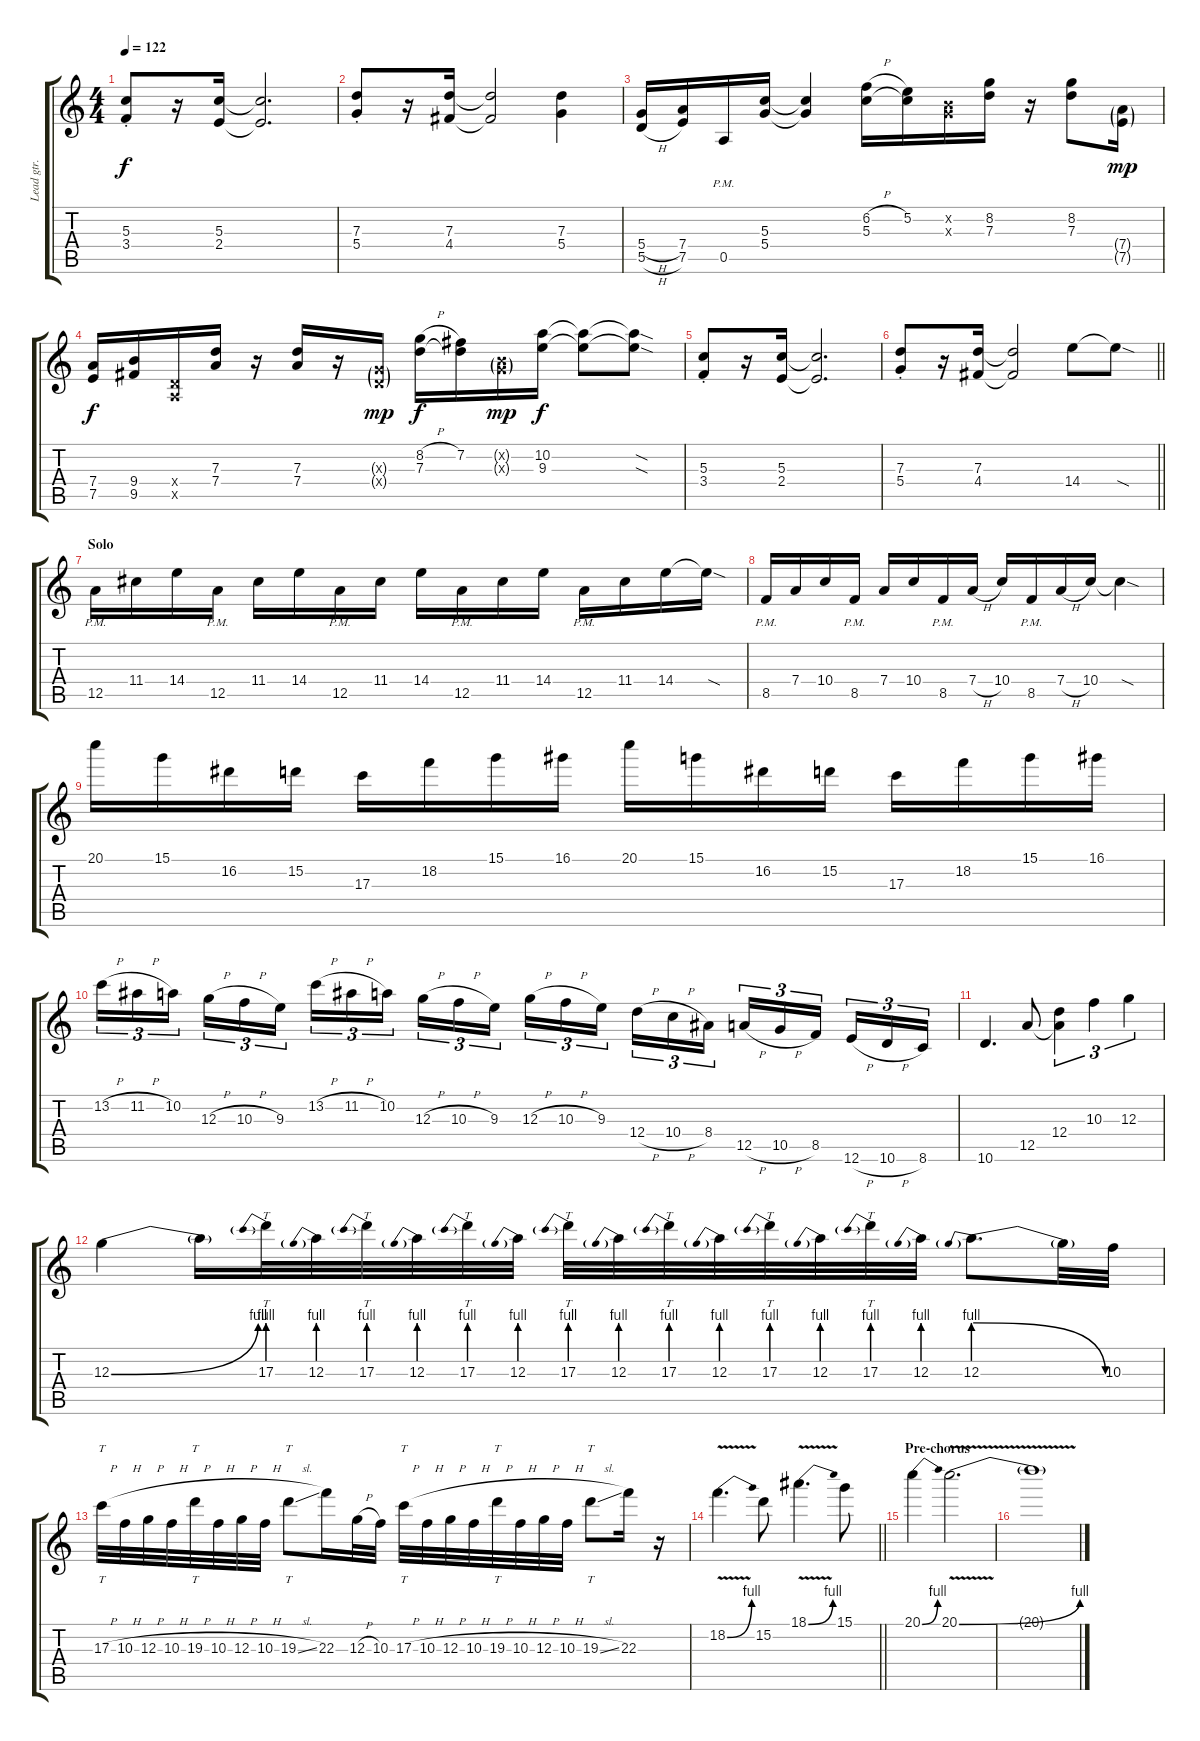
\track ("Lead gtr." "Lead gtr.") {instrument overdrivenguitar}
\staff {score tabs}
\tuning (E4 B3 G3 D3 A2 E2) {hide}
\ts (4 4)
\tempo 122
\clef g2
\ks c
(5.3{st} 3.4{st}).8{dy f} r.16 (5.3 2.4).16 (5.3{t} 2.4{t}).2{d} |
(7.3{st} 5.4{st}).8 r.16 (7.3 4.4).16 (7.3{t} 4.4{t}).2 (7.3 5.4).4 |
(5.4{h} 5.5{h}).16 (7.4 7.5).16 0.5{pm}.16 (5.3 5.4).16 (5.3{t} 5.4{t}).4 (6.2{h} 5.3).16 (5.2 5.3{t}).16 (0.2{x} 0.3{x}).16 (8.2 7.3).16 r.16 (8.2 7.3).8 (7.4{g} 7.5{g}).16{dy mp} |
(7.4 7.5).16{dy f} (9.4 9.5).16 (0.4{x} 0.5{x}).16 (7.3 7.4).16 r.16 (7.3 7.4).16 r.16 (0.3{g x} 0.4{g x}).16{dy mp} (8.2{h} 7.3).16{dy f} (7.2 7.3{t}).16 (0.2{g x} 0.3{g x}).16{dy mp} (10.2 9.3).16{dy f} (10.2{t} 9.3{t}).8 (10.2{sod t} 9.3{sod t}).8 |
(5.3{st} 3.4{st}).8 r.16 (5.3 2.4).16 (5.3{t} 2.4{t}).2{d} |
\barLineRight lightlight
(7.3{st} 5.4{st}).8 r.16 (7.3 4.4).16 (7.3{t} 4.4{t}).2 14.4.8{volume 15} 14.4{sod t}.8 |
\section ("" "Solo")
12.5{pm}.16 11.4.16 14.4.16 12.5{pm}.16 11.4.16 14.4.16 12.5{pm}.16 11.4.16 14.4.16 12.5{pm}.16 11.4.16 14.4.16 12.5{pm}.16 11.4.16 14.4.16 14.4{sod t}.16 |
8.5{pm}.16 7.4.16 10.4.16 8.5{pm}.16 7.4.16 10.4.16 8.5{pm}.16 7.4{h}.16 10.4.16 8.5{pm}.16 7.4{h}.16 10.4.16 10.4{sod t}.4 |
20.1.16 15.1.16 16.2.16 15.2.16 17.3.16 18.2.16 15.1.16 16.1.16 20.1.16 15.1.16 16.2.16 15.2.16 17.3.16 18.2.16 15.1.16 16.1.16 |
13.2{h}.16{tu (3 2)} 11.2{h}.16{tu (3 2)} 10.2.16{tu (3 2) beam splitsecondary} 12.3{h}.16{tu (3 2)} 10.3{h}.16{tu (3 2)} 9.3.16{tu (3 2)} 13.2{h}.16{tu (3 2)} 11.2{h}.16{tu (3 2)} 10.2.16{tu (3 2) beam splitsecondary} 12.3{h}.16{tu (3 2)} 10.3{h}.16{tu (3 2)} 9.3.16{tu (3 2)} 12.3{h}.16{tu (3 2)} 10.3{h}.16{tu (3 2)} 9.3.16{tu (3 2) beam splitsecondary} 12.4{h}.16{tu (3 2)} 10.4{h}.16{tu (3 2)} 8.4.16{tu (3 2)} 12.5{h}.16{tu (3 2)} 10.5{h}.16{tu (3 2)} 8.5.16{tu (3 2) beam splitsecondary} 12.6{h}.16{tu (3 2)} 10.6{h}.16{tu (3 2)} 8.6.16{tu (3 2)} |
10.6.4{d} 12.5.8 (12.4 12.5{t}).4{tu (3 2)} 10.3.4{tu (3 2)} 12.3.4{tu (3 2)} |
12.3{be (bend 0 0 60 4)}.4 12.3{t}.16 17.3{be (prebend 0 4 60 4)}.32{tt} 12.3{be (prebend 0 4 60 4)}.32 17.3{be (prebend 0 4 60 4)}.32{tt} 12.3{be (prebend 0 4 60 4)}.32 17.3{be (prebend 0 4 60 4)}.32{tt} 12.3{be (prebend 0 4 60 4)}.32 17.3{be (prebend 0 4 60 4)}.32{tt} 12.3{be (prebend 0 4 60 4)}.32 17.3{be (prebend 0 4 60 4)}.32{tt} 12.3{be (prebend 0 4 60 4)}.32 17.3{be (prebend 0 4 60 4)}.32{tt} 12.3{be (prebend 0 4 60 4)}.32 17.3{be (prebend 0 4 60 4)}.32{tt} 12.3{be (prebend 0 4 60 4)}.32 12.3{be (prebendrelease 0 4 60 0)}.8{d} 12.3{t}.32 10.3.32 |
17.3{h}.32{tt} 10.3{h}.32 12.3{h}.32 10.3{h}.32 19.3{h}.32{tt} 10.3{h}.32 12.3{h}.32 10.3{h}.32 19.3{sl}.8{tt} 22.3.16 12.3{h}.32 10.3.32 17.3{h}.32{tt} 10.3{h}.32 12.3{h}.32 10.3{h}.32 19.3{h}.32{tt} 10.3{h}.32 12.3{h}.32 10.3{h}.32 19.3{sl}.8{tt} 22.3.16 r.16 |
\barLineRight lightlight
18.2{be (bend 0 0 60 4) v}.4{d} 15.2.8 18.1{be (bend 0 0 60 4) v}.4{d} 15.1.8 |
\section ("" "Pre-chorus")
20.1{be (bend 0 0 60 4)}.4 20.1{be (bend 0 0 60 4) v}.2{d} |
20.1{t}.1
